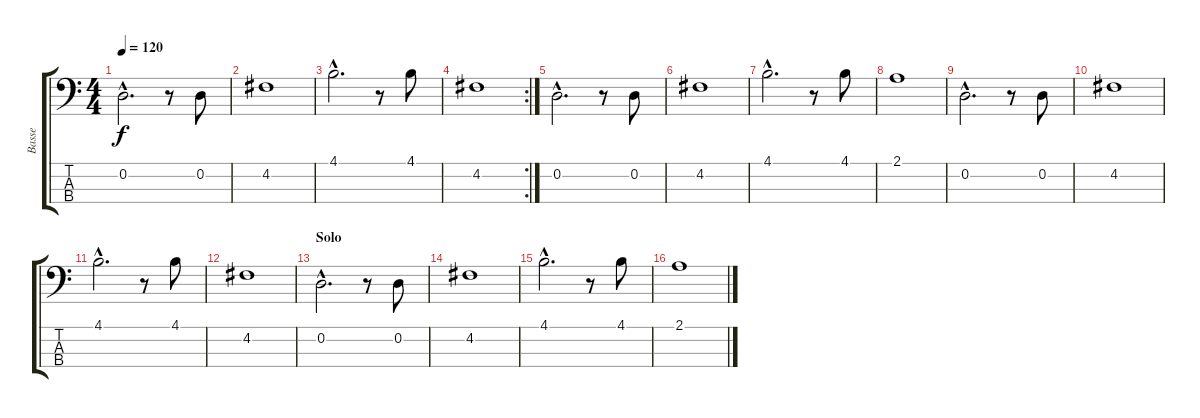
\track ("Basse" "Basse") {instrument electricbassfinger}
\staff {score tabs}
\tuning (G2 D2 A1 E1) {hide}
\ts (4 4)
\tempo 120
\clef f4
\ks c
0.2{hac}.2{d dy f} r.8 0.2.8 |
4.2.1 |
4.1{hac}.2{d} r.8 4.1.8 |
\rc 2
4.2.1 |
0.2{hac}.2{d} r.8 0.2.8 |
4.2.1 |
4.1{hac}.2{d} r.8 4.1.8 |
2.1.1 |
0.2{hac}.2{d} r.8 0.2.8 |
4.2.1 |
4.1{hac}.2{d} r.8 4.1.8 |
4.2.1 |
\section ("" "Solo")
0.2{hac}.2{d} r.8 0.2.8 |
4.2.1 |
4.1{hac}.2{d} r.8 4.1.8 |
2.1.1
